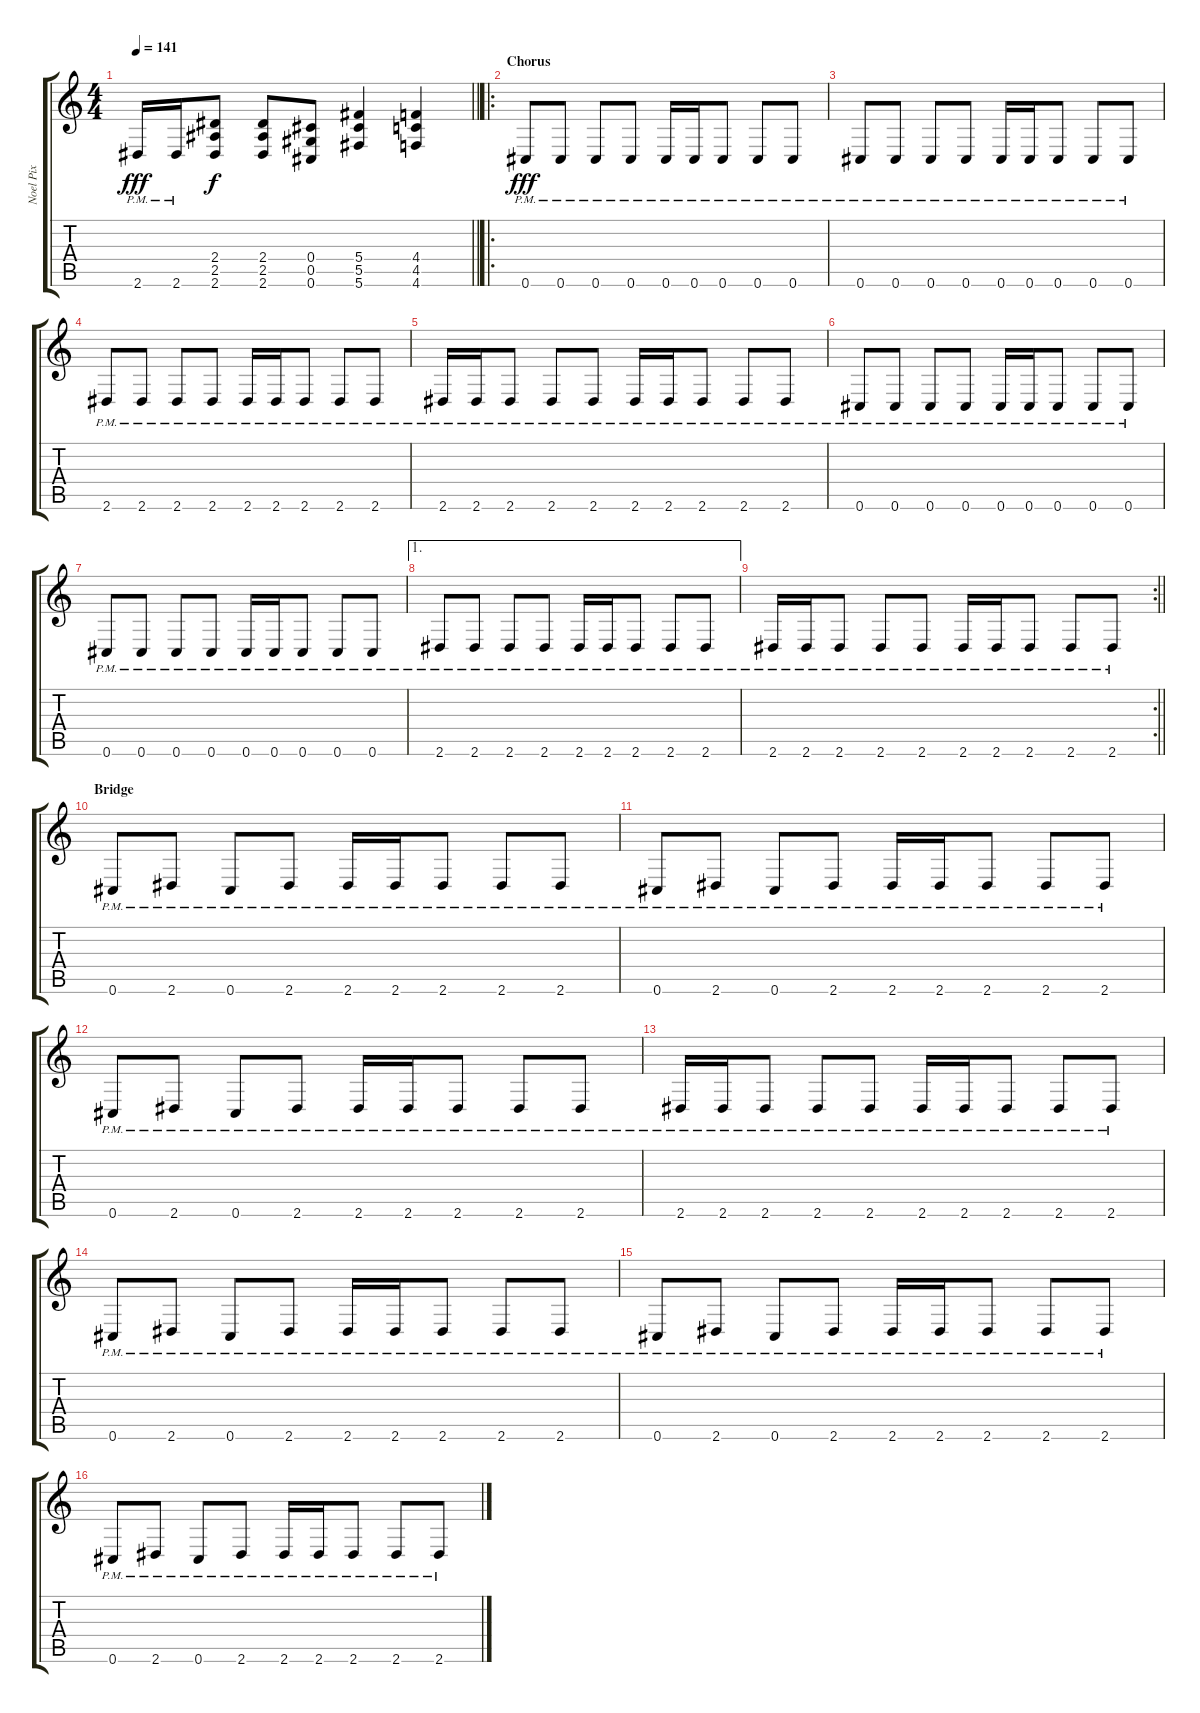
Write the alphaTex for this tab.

\track ("Noel Pix" "Noel Pix") {instrument distortionguitar}
\staff {score tabs}
\tuning (Eb4 Bb3 Gb3 Db3 Ab2 Db2) {hide}
\ts (4 4)
\tempo 141
\clef g2
\barLineRight lightlight
\ks c
2.6{pm}.16{dy fff} 2.6{pm}.16 (2.4 2.5 2.6).8{dy f} (2.4 2.5 2.6).8 (0.4 0.5 0.6).8 (5.4 5.5 5.6).4 (4.4 4.5 4.6).4 |
\ro
\section ("" "Chorus")
0.6{pm}.8{dy fff} 0.6{pm}.8 0.6{pm}.8 0.6{pm}.8 0.6{pm}.16 0.6{pm}.16 0.6{pm}.8 0.6{pm}.8 0.6{pm}.8 |
0.6{pm}.8 0.6{pm}.8 0.6{pm}.8 0.6{pm}.8 0.6{pm}.16 0.6{pm}.16 0.6{pm}.8 0.6{pm}.8 0.6{pm}.8 |
2.6{pm}.8 2.6{pm}.8 2.6{pm}.8 2.6{pm}.8 2.6{pm}.16 2.6{pm}.16 2.6{pm}.8 2.6{pm}.8 2.6{pm}.8 |
2.6{pm}.16 2.6{pm}.16 2.6{pm}.8 2.6{pm}.8 2.6{pm}.8 2.6{pm}.16 2.6{pm}.16 2.6{pm}.8 2.6{pm}.8 2.6{pm}.8 |
0.6{pm}.8 0.6{pm}.8 0.6{pm}.8 0.6{pm}.8 0.6{pm}.16 0.6{pm}.16 0.6{pm}.8 0.6{pm}.8 0.6{pm}.8 |
0.6{pm}.8 0.6{pm}.8 0.6{pm}.8 0.6{pm}.8 0.6{pm}.16 0.6{pm}.16 0.6{pm}.8 0.6{pm}.8 0.6{pm}.8 |
\ae 1
2.6{pm}.8 2.6{pm}.8 2.6{pm}.8 2.6{pm}.8 2.6{pm}.16 2.6{pm}.16 2.6{pm}.8 2.6{pm}.8 2.6{pm}.8 |
\rc 2
\barLineRight lightlight
2.6{pm}.16 2.6{pm}.16 2.6{pm}.8 2.6{pm}.8 2.6{pm}.8 2.6{pm}.16 2.6{pm}.16 2.6{pm}.8 2.6{pm}.8 2.6{pm}.8 |
\section ("" "Bridge")
0.6{pm}.8 2.6{pm}.8 0.6{pm}.8 2.6{pm}.8 2.6{pm}.16 2.6{pm}.16 2.6{pm}.8 2.6{pm}.8 2.6{pm}.8 |
0.6{pm}.8 2.6{pm}.8 0.6{pm}.8 2.6{pm}.8 2.6{pm}.16 2.6{pm}.16 2.6{pm}.8 2.6{pm}.8 2.6{pm}.8 |
0.6{pm}.8 2.6{pm}.8 0.6{pm}.8 2.6{pm}.8 2.6{pm}.16 2.6{pm}.16 2.6{pm}.8 2.6{pm}.8 2.6{pm}.8 |
2.6{pm}.16 2.6{pm}.16 2.6{pm}.8 2.6{pm}.8 2.6{pm}.8 2.6{pm}.16 2.6{pm}.16 2.6{pm}.8 2.6{pm}.8 2.6{pm}.8 |
0.6{pm}.8 2.6{pm}.8 0.6{pm}.8 2.6{pm}.8 2.6{pm}.16 2.6{pm}.16 2.6{pm}.8 2.6{pm}.8 2.6{pm}.8 |
0.6{pm}.8 2.6{pm}.8 0.6{pm}.8 2.6{pm}.8 2.6{pm}.16 2.6{pm}.16 2.6{pm}.8 2.6{pm}.8 2.6{pm}.8 |
0.6{pm}.8 2.6{pm}.8 0.6{pm}.8 2.6{pm}.8 2.6{pm}.16 2.6{pm}.16 2.6{pm}.8 2.6{pm}.8 2.6{pm}.8
